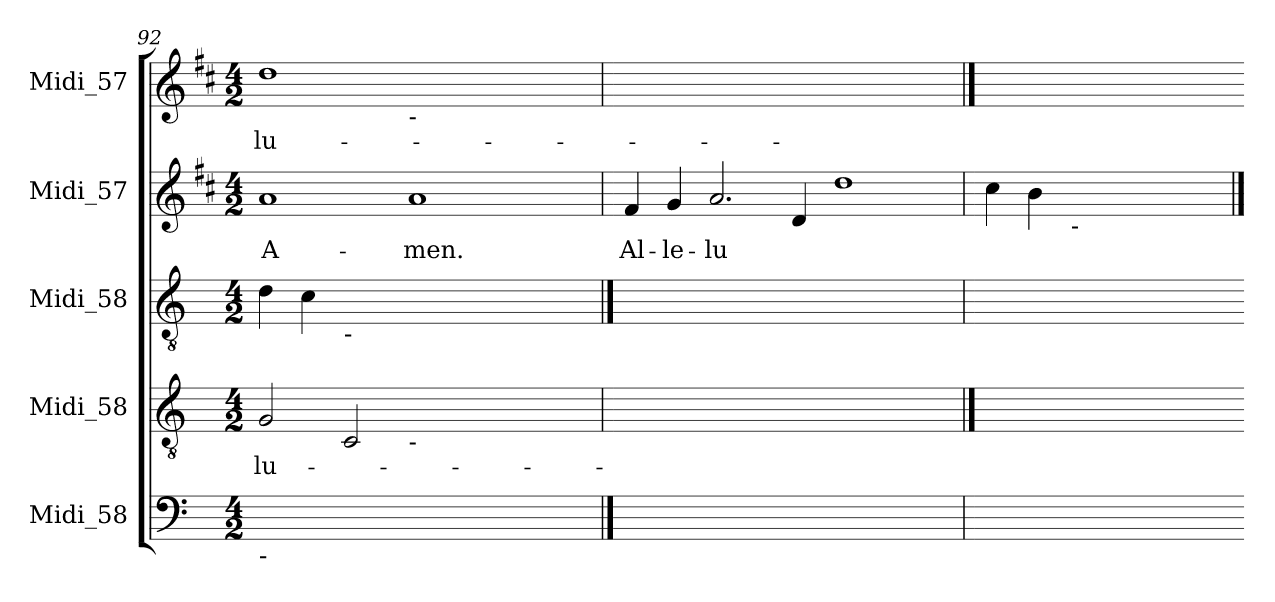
**kern	**text	**kern	**text	**kern	**text	**kern	**text	**kern	**text
*part5	*part5	*part4	*part4	*part3	*part3	*part2	*part2	*part1	*part1
*staff5	*staff5	*staff4	*staff4	*staff3	*staff3	*staff2	*staff2	*staff1	*staff1
*I"Midi_58	*	*I"Midi_58	*	*I"Midi_58	*	*I"Midi_57	*	*I"Midi_57	*
*clefF4	*	*clefGv2	*	*clefGv2	*	*clefG2	*	*clefG2	*
*	*	*	*	*	*	*ITrd1c2	*	*ITrd1c2	*
*k[]	*	*k[]	*	*k[]	*	*k[]	*	*k[]	*
*C:	*	*C:	*	*C:	*	*C:	*	*C:	*
*M4/2	*	*M4/2	*	*M4/2	*	*M4/2	*	*M4/2	*
=92A	=92A	=92A	=92A	=92A	=92A	=92A	=92A	=92A	=92A
!LO:TX:b:t=-	!	!	!	!	!	!	!	!	!
!	!LO:LY:b	!	!LO:LY:b	!	!	!	!LO:LY:b	!	!LO:LY:b
[1.GGyy	ia.	2G	-lu-	4d	.	1g	A-	1cc	-lu-
.	.	.	.	4c	.	.	.	.	.
!	!	!	!	!LO:TX:b:t=-	!	!	!	!	!
!	!	!	!	!	!LO:LY:b	!	!	!	!
.	.	2C	.	1dyy	ia.	.	.	.	.
!	!	!	!	!	!	!	!	!LO:TX:b:t=-	!
!	!	!LO:TX:b:t=-	!	!	!	!	!	!	!
!	!	!	!LO:LY:b	!	!	!	!LO:LY:b	!	!LO:LY:b
.	.	[1.Gyy	-ia.	.	.	1g	-men.	[1gyy	-ia.
2GGyy]	.	.	.	1ryy	.	.	.	.	.
2ryy	.	.	.	.	.	2ryy	.	2ryy	.
==93A	=93A	=93A	=93A	==93A	=93A	=93A	=93A	=93A	=93A
!	!	!	!	!	!	!	!LO:LY:b	!	!
0ryy	.	2Gyy]	.	0ryy	.	4e	Al-	1.gyy_	.
!	!	!	!	!	!	!	!LO:LY:b	!	!
.	.	.	.	.	.	4f	-le-	.	.
!	!	!	!	!	!	!	!LO:LY:b	!	!
.	.	0ryy	.	.	.	2.g	-lu	.	.
.	.	.	.	.	.	4c	.	.	.
.	.	.	.	.	.	1cc	.	2gyy]	.
2ryy	.	.	.	2ryy	.	.	.	2ryy	.
=	==	==	==	=	==	=	==	==	==
0ryy	.	0ryy	.	0ryy	.	4b	.	0ryy	.
.	.	.	.	.	.	4a	.	.	.
!	!	!	!	!	!	!LO:TX:b:t=-	!	!	!
!	!	!	!	!	!	!	!LO:LY:b	!	!
.	.	.	.	.	.	1byy	ia.	.	.
.	.	.	.	.	.	2ryy	.	.	.
=	=	=	=	=	=	==	=	=	=
*-	*-	*-	*-	*-	*-	*-	*-	*-	*-
